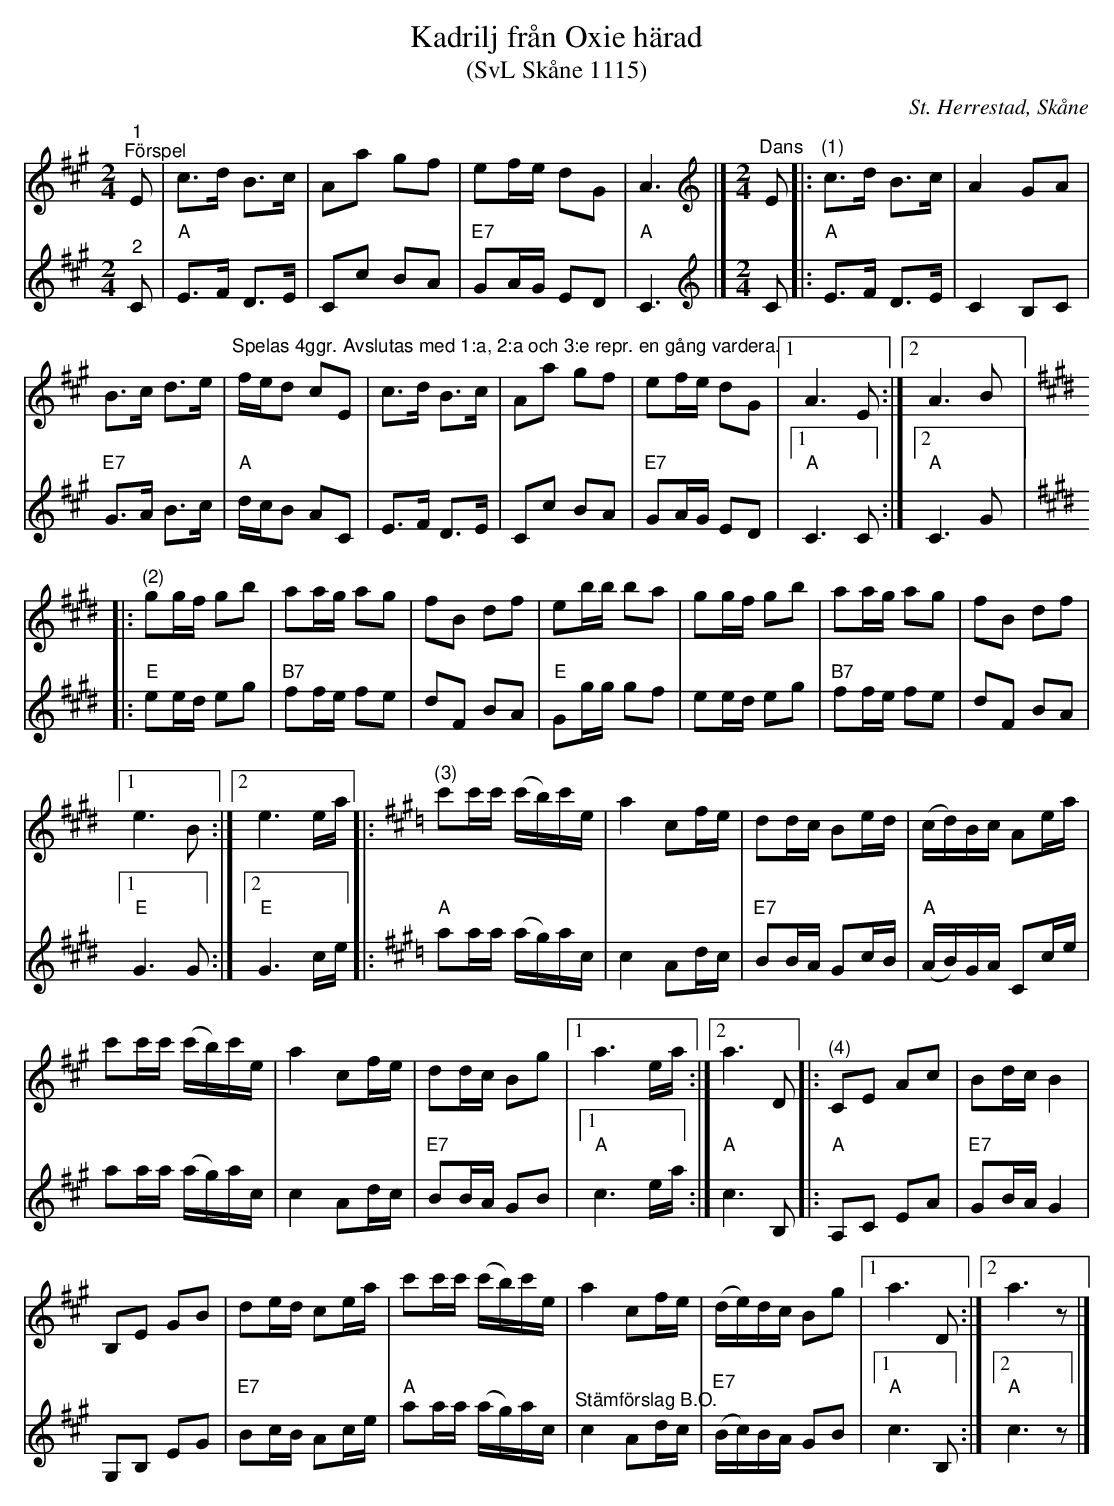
X:1
T:Kadrilj från Oxie härad
T:(SvL Skåne 1115)
O:St. Herrestad, Skåne
L:1/8
M:2/4
K:A
V:1
"^1""^Förspel" E | c>d B>c | Aa gf | ef/e/ dG | A3 |][K:A][M:2/4][K:treble]"^Dans" E |: "^(1)"c>d B>c | A2 GA |
B>c d>e | "^Spelas 4ggr. Avslutas med 1:a, 2:a och 3:e repr. en gång vardera."f/e/d cE | c>d B>c | Aa gf | ef/e/ dG |1 A3 E :|2 A3 B |:
[K:E]"^(2)" gg/f/ gb | aa/g/ ag | fB df | eb/b/ ba | gg/f/ gb | aa/g/ ag | fB df |1
e3 B :|2 e3 e/a/ |: [K:A]"^(3)" c'c'/c'/ (c'/b/)c'/e/ | a2 cf/e/ | dd/c/ Be/d/ | (c/d/)B/c/ Ae/a/ |
c'c'/c'/ (c'/b/)c'/e/ | a2 cf/e/ | dd/c/ Bg |1 a3 e/a/ :|2 a3 D |:"^(4)" CE Ac | Bd/c/ B2 |
B,E GB | de/d/ ce/a/ | c'c'/c'/ (c'/b/)c'/e/ | a2 cf/e/ | (d/e/)d/c/ Bg |1 a3 D :|2 a3 z |]
V:2
"^2" C |"A" E>F D>E | Cc BA | "E7"GA/G/ ED | "A"C3 |][K:A][M:2/4][K:treble] C |:"A" E>F D>E | C2 B,C |
"E7" G>A B>c |"A" d/c/B AC | E>F D>E | Cc BA |"E7" GA/G/ ED |1"A" C3 C :|2"A" C3 G |:
[K:E]"E" ee/d/ eg |"B7" ff/e/ fe | dF BA |"E" Gg/g/ gf | ee/d/ eg |"B7" ff/e/ fe | dF BA |1
"E" G3 G :|2"E" G3 c/e/ |:[K:A] "A"aa/a/ (a/g/)a/c/ | c2 Ad/c/ |"E7" BB/A/ Gc/B/ |
"A" (A/B/)G/A/ Cc/e/ | aa/a/ (a/g/)a/c/ | c2 Ad/c/ |"E7" BB/A/ GB |1"A" c3 e/a/ :|"A" c3 B, |: "A" A,C EA |"E7" GB/A/ G2 |
 G,B, EG | "E7" Bc/B/ Ac/e/ | "A"aa/a/ (a/g/)a/c/ | "^Stämförslag B.O."c2 Ad/c/ |"E7" (B/c/)B/A/ GB |1"A"  c3 B, :|2"A" c3 z |]
